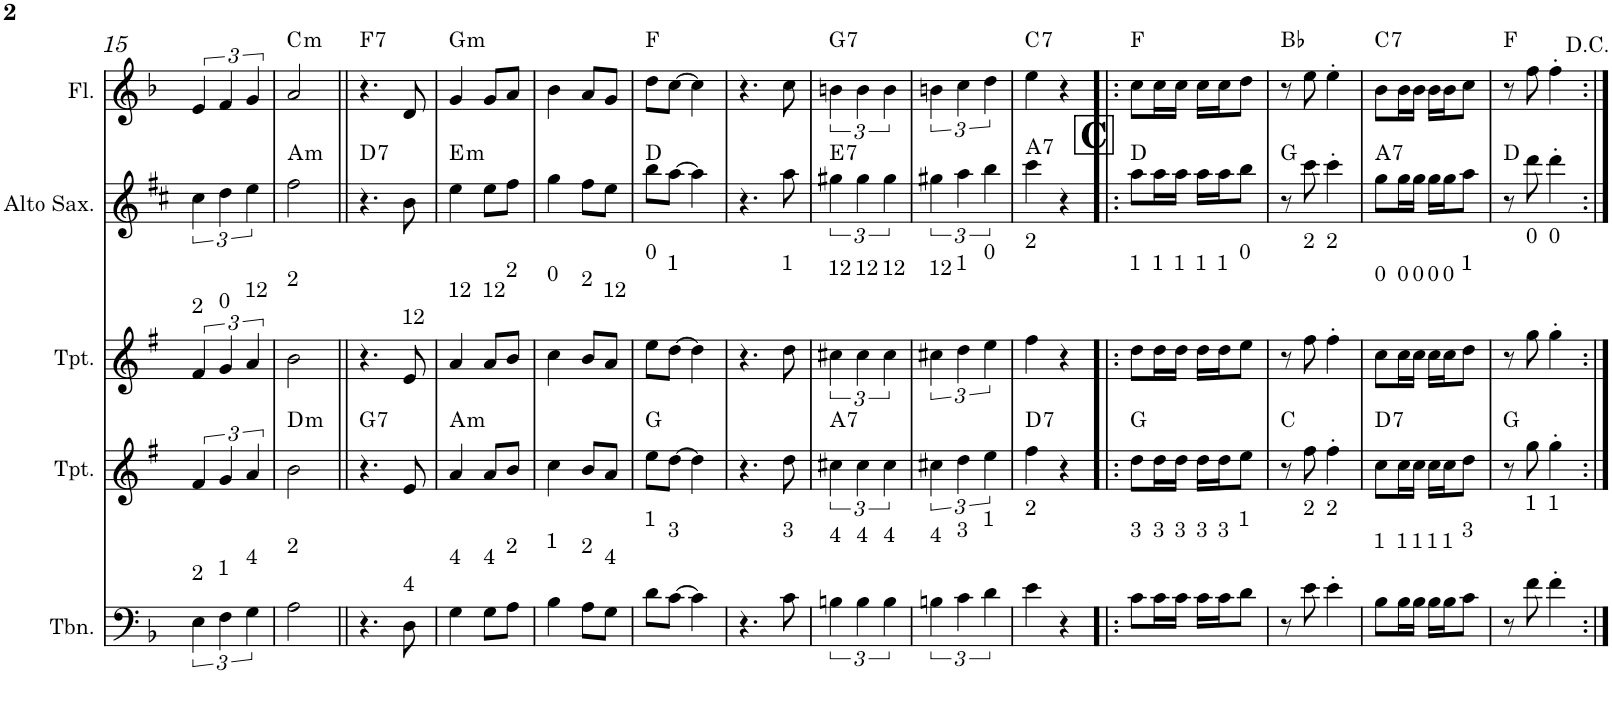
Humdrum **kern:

**kern	**kern	**harte	**kern	**kern	**harte	**kern	**harte
*part5	*part4	*part4	*part3	*part2	*part2	*part1	*part1
*staff5	*staff4	*	*staff3	*staff2	*	*staff1	*
*I"C clavF	*I"Bb	*	*I"Bb - Pirata	*I"Eb	*	*I"C clavG	*
!!LO:PB:g=z
*clefF4	*clefG2	*	*clefG2	*clefG2	*	*clefG2	*
*	*Trd1c2	*	*Trd1c2	*Trd5c9	*	*	*
*k[b-]	*k[f#]	*	*k[f#]	*k[f#c#]	*	*k[b-]	*
*F:	*G:	*	*G:	*D:	*	*F:	*
*M2/4	*M2/4	*	*M2/4	*M2/4	*	*M2/4	*
=15	=15	=15	=15	=15	=15	=15	=15
!	!	!	!LO:TX:a:t=2	!	!	!	!
!LO:TX:a:t=2	!	!	!	!	!	!	!
6E\	6f#/	.	6f#/	6cc#\	.	6e/	.
!	!	!	!LO:TX:a:t=0	!	!	!	!
!LO:TX:a:t=1	!	!	!	!	!	!	!
6F\	6g/	.	6g/	6dd\	.	6f/	.
!	!	!	!LO:TX:a:t=12	!	!	!	!
!LO:TX:a:t=4	!	!	!	!	!	!	!
6G\	6a/	.	6a/	6ee\	.	6g/	.
=16	=16	=16	=16	=16	=16	=16	=16
!	!	!	!LO:TX:a:t=2	!	!	!	!
!LO:TX:a:t=2	!	!LO:H:kt=m	!	!	!LO:H:kt=m	!	!LO:H:kt=m
2A\	2b\	D:min	2b\	2ff#\	A:min	2a/	C:min
=17||	=17||	=17||	=17||	=17||	=17||	=17||	=17||
!	!	!LO:H:kt=7	!	!	!LO:H:kt=7	!	!LO:H:kt=7
4.r	4.r	G:7	4.r	4.r	D:7	4.r	F:7
!	!	!	!LO:TX:a:t=12	!	!	!	!
!LO:TX:a:t=4	!	!	!	!	!	!	!
8D\	8e/	.	8e/	8b\	.	8d/	.
=18	=18	=18	=18	=18	=18	=18	=18
!	!	!	!LO:TX:a:t=12	!	!	!	!
!LO:TX:a:t=4	!	!LO:H:kt=m	!	!	!LO:H:kt=m	!	!LO:H:kt=m
4G\	4a/	A:min	4a/	4ee\	E:min	4g/	G:min
!	!	!	!LO:TX:a:t=12	!	!	!	!
!LO:TX:a:t=4	!	!	!	!	!	!	!
8G\L	8a/L	.	8a/L	8ee\L	.	8g/L	.
!	!	!	!LO:TX:a:t=2	!	!	!	!
!LO:TX:a:t=2	!	!	!	!	!	!	!
8A\J	8b/J	.	8b/J	8ff#\J	.	8a/J	.
=19	=19	=19	=19	=19	=19	=19	=19
!	!	!	!LO:TX:a:t=0	!	!	!	!
!LO:TX:a:t=1	!	!	!	!	!	!	!
4B-\	4cc\	.	4cc\	4gg\	.	4b-\	.
!	!	!	!LO:TX:a:t=2	!	!	!	!
!LO:TX:a:t=2	!	!	!	!	!	!	!
8A\L	8b/L	.	8b/L	8ff#\L	.	8a/L	.
!	!	!	!LO:TX:a:t=12	!	!	!	!
!LO:TX:a:t=4	!	!	!	!	!	!	!
8G\J	8a/J	.	8a/J	8ee\J	.	8g/J	.
=20	=20	=20	=20	=20	=20	=20	=20
!	!	!	!LO:TX:a:t=0	!	!	!	!
!LO:TX:a:t=1	!	!	!	!	!	!	!
8d\L	8ee\L	G:maj	8ee\L	8bb\L	D:maj	8dd\L	F:maj
!	!	!	!LO:TX:a:t=1	!	!	!	!
!LO:TX:a:t=3	!	!	!	!	!	!	!
[>8c\J	[>8dd\J	.	[>8dd\J	[>8aa\J	.	[>8cc\J	.
4c\]	4dd\]	.	4dd\]	4aa\]	.	4cc\]	.
=21	=21	=21	=21	=21	=21	=21	=21
4.r	4.r	.	4.r	4.r	.	4.r	.
!	!	!	!LO:TX:a:t=1	!	!	!	!
!LO:TX:a:t=3	!	!	!	!	!	!	!
8c\	8dd\	.	8dd\	8aa\	.	8cc\	.
=22	=22	=22	=22	=22	=22	=22	=22
!	!	!	!LO:TX:a:t=12	!	!	!	!
!LO:TX:a:t=4	!	!LO:H:kt=7	!	!	!LO:H:kt=7	!	!LO:H:kt=7
6Bn\	6cc#X\	A:7	6cc#X\	6gg#X\	E:7	6bn\	G:7
!	!	!	!LO:TX:a:t=12	!	!	!	!
!LO:TX:a:t=4	!	!	!	!	!	!	!
6B\	6cc#\	.	6cc#\	6gg#\	.	6b\	.
!	!	!	!LO:TX:a:t=12	!	!	!	!
!LO:TX:a:t=4	!	!	!	!	!	!	!
6B\	6cc#\	.	6cc#\	6gg#\	.	6b\	.
=23	=23	=23	=23	=23	=23	=23	=23
!	!	!	!LO:TX:a:t=12	!	!	!	!
!LO:TX:a:t=4	!	!	!	!	!	!	!
6Bn\	6cc#X\	.	6cc#X\	6gg#X\	.	6bn\	.
!	!	!	!LO:TX:a:t=1	!	!	!	!
!LO:TX:a:t=3	!	!	!	!	!	!	!
6c\	6dd\	.	6dd\	6aa\	.	6cc\	.
!	!	!	!LO:TX:a:t=0	!	!	!	!
!LO:TX:a:t=1	!	!	!	!	!	!	!
6d\	6ee\	.	6ee\	6bb\	.	6dd\	.
=24	=24	=24	=24	=24	=24	=24	=24
!	!	!	!LO:TX:a:t=2	!	!	!	!
!LO:TX:a:t=2	!	!LO:H:kt=7	!	!	!LO:H:kt=7	!	!LO:H:kt=7
4e\	4ff#\	D:7	4ff#\	4ccc#\	A:7	4ee\	C:7
4r	4r	.	4r	4r	.	4r	.
!!LO:REH:place=s1:b:B:cj:fs=18.5691:t=C
=25!|:	=25!|:	=25!|:	=25!|:	=25!|:	=25!|:	=25!|:	=25!|:
!	!	!	!LO:TX:a:t=1	!	!	!	!
!LO:TX:a:t=3	!	!	!	!	!	!	!
8c\L	8dd\L	G:maj	8dd\L	8aa\L	D:maj	8cc\L	F:maj
!	!	!	!LO:TX:a:t=1	!	!	!	!
!LO:TX:a:t=3	!	!	!	!	!	!	!
16c\L	16dd\L	.	16dd\L	16aa\L	.	16cc\L	.
!	!	!	!LO:TX:a:t=1	!	!	!	!
!LO:TX:a:t=3	!	!	!	!	!	!	!
16c\JJ	16dd\JJ	.	16dd\JJ	16aa\JJ	.	16cc\JJ	.
!	!	!	!LO:TX:a:t=1	!	!	!	!
!LO:TX:a:t=3	!	!	!	!	!	!	!
16c\LL	16dd\LL	.	16dd\LL	16aa\LL	.	16cc\LL	.
!	!	!	!LO:TX:a:t=1	!	!	!	!
!LO:TX:a:t=3	!	!	!	!	!	!	!
16c\J	16dd\J	.	16dd\J	16aa\J	.	16cc\J	.
!	!	!	!LO:TX:a:t=0	!	!	!	!
!LO:TX:a:t=1	!	!	!	!	!	!	!
8d\J	8ee\J	.	8ee\J	8bb\J	.	8dd\J	.
=26	=26	=26	=26	=26	=26	=26	=26
8r	8r	C:maj	8r	8r	G:maj	8r	Bb:maj
!	!	!	!LO:TX:a:t=2	!	!	!	!
!LO:TX:a:t=2	!	!	!	!	!	!	!
8e\	8ff#\	.	8ff#\	8ccc#\	.	8ee\	.
!	!	!	!LO:TX:a:t=2	!	!	!	!
!LO:TX:a:t=2	!	!	!	!	!	!	!
4e'\	4ff#'\	.	4ff#'\	4ccc#'\	.	4ee'\	.
=27	=27	=27	=27	=27	=27	=27	=27
!	!	!	!LO:TX:a:t=0	!	!	!	!
!LO:TX:a:t=1	!	!LO:H:kt=7	!	!	!LO:H:kt=7	!	!LO:H:kt=7
8B-\L	8cc\L	D:7	8cc\L	8gg\L	A:7	8b-\L	C:7
!	!	!	!LO:TX:a:t=0	!	!	!	!
!LO:TX:a:t=1	!	!	!	!	!	!	!
16B-\L	16cc\L	.	16cc\L	16gg\L	.	16b-\L	.
!	!	!	!LO:TX:a:t=0	!	!	!	!
!LO:TX:a:t=1	!	!	!	!	!	!	!
16B-\JJ	16cc\JJ	.	16cc\JJ	16gg\JJ	.	16b-\JJ	.
!	!	!	!LO:TX:a:t=0	!	!	!	!
!LO:TX:a:t=1	!	!	!	!	!	!	!
16B-\LL	16cc\LL	.	16cc\LL	16gg\LL	.	16b-\LL	.
!	!	!	!LO:TX:a:t=0	!	!	!	!
!LO:TX:a:t=1	!	!	!	!	!	!	!
16B-\J	16cc\J	.	16cc\J	16gg\J	.	16b-\J	.
!	!	!	!LO:TX:a:t=1	!	!	!	!
!LO:TX:a:t=3	!	!	!	!	!	!	!
8c\J	8dd\J	.	8dd\J	8aa\J	.	8cc\J	.
=28	=28	=28	=28	=28	=28	=28	=28
8r	8r	G:maj	8r	8r	D:maj	8r	F:maj
!	!	!	!LO:TX:a:t=0	!	!	!	!
!LO:TX:a:t=1	!	!	!	!	!	!	!
8f\	8gg\	.	8gg\	8ddd\	.	8ff\	.
!	!	!	!LO:TX:a:t=0	!	!	!	!
!LO:TX:a:t=1	!	!	!	!	!	!	!
4f'\	4gg'\	.	4gg'\	4ddd'\	.	4ff'\	.
=:|!	=:|!	=:|!	=:|!	=:|!	=:|!	=:|!	=:|!
*-	*-	*-	*-	*-	*-	*-	*-
